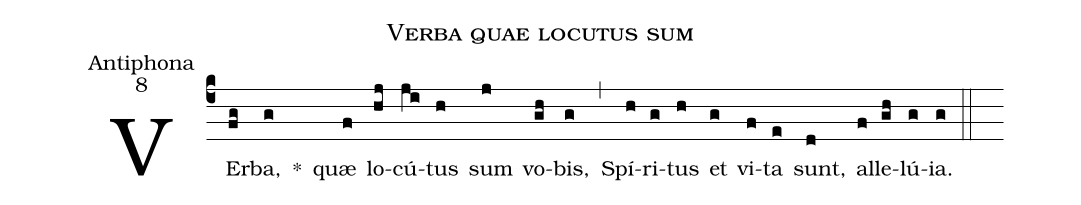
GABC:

name:Verba quae locutus sum;
office-part:Antiphona;
mode:8;
%%
(c4) VEr(fg)ba,(g) *() quæ(f) lo(hj)cú(ji)tus(h) sum(j) vo(gh)bis,(g) (,) Spí(h)ri(g)tus(h) et(g) vi(f)ta(e) sunt,(d) al(f)le(gh)lú(g)ia.(g) (::)
